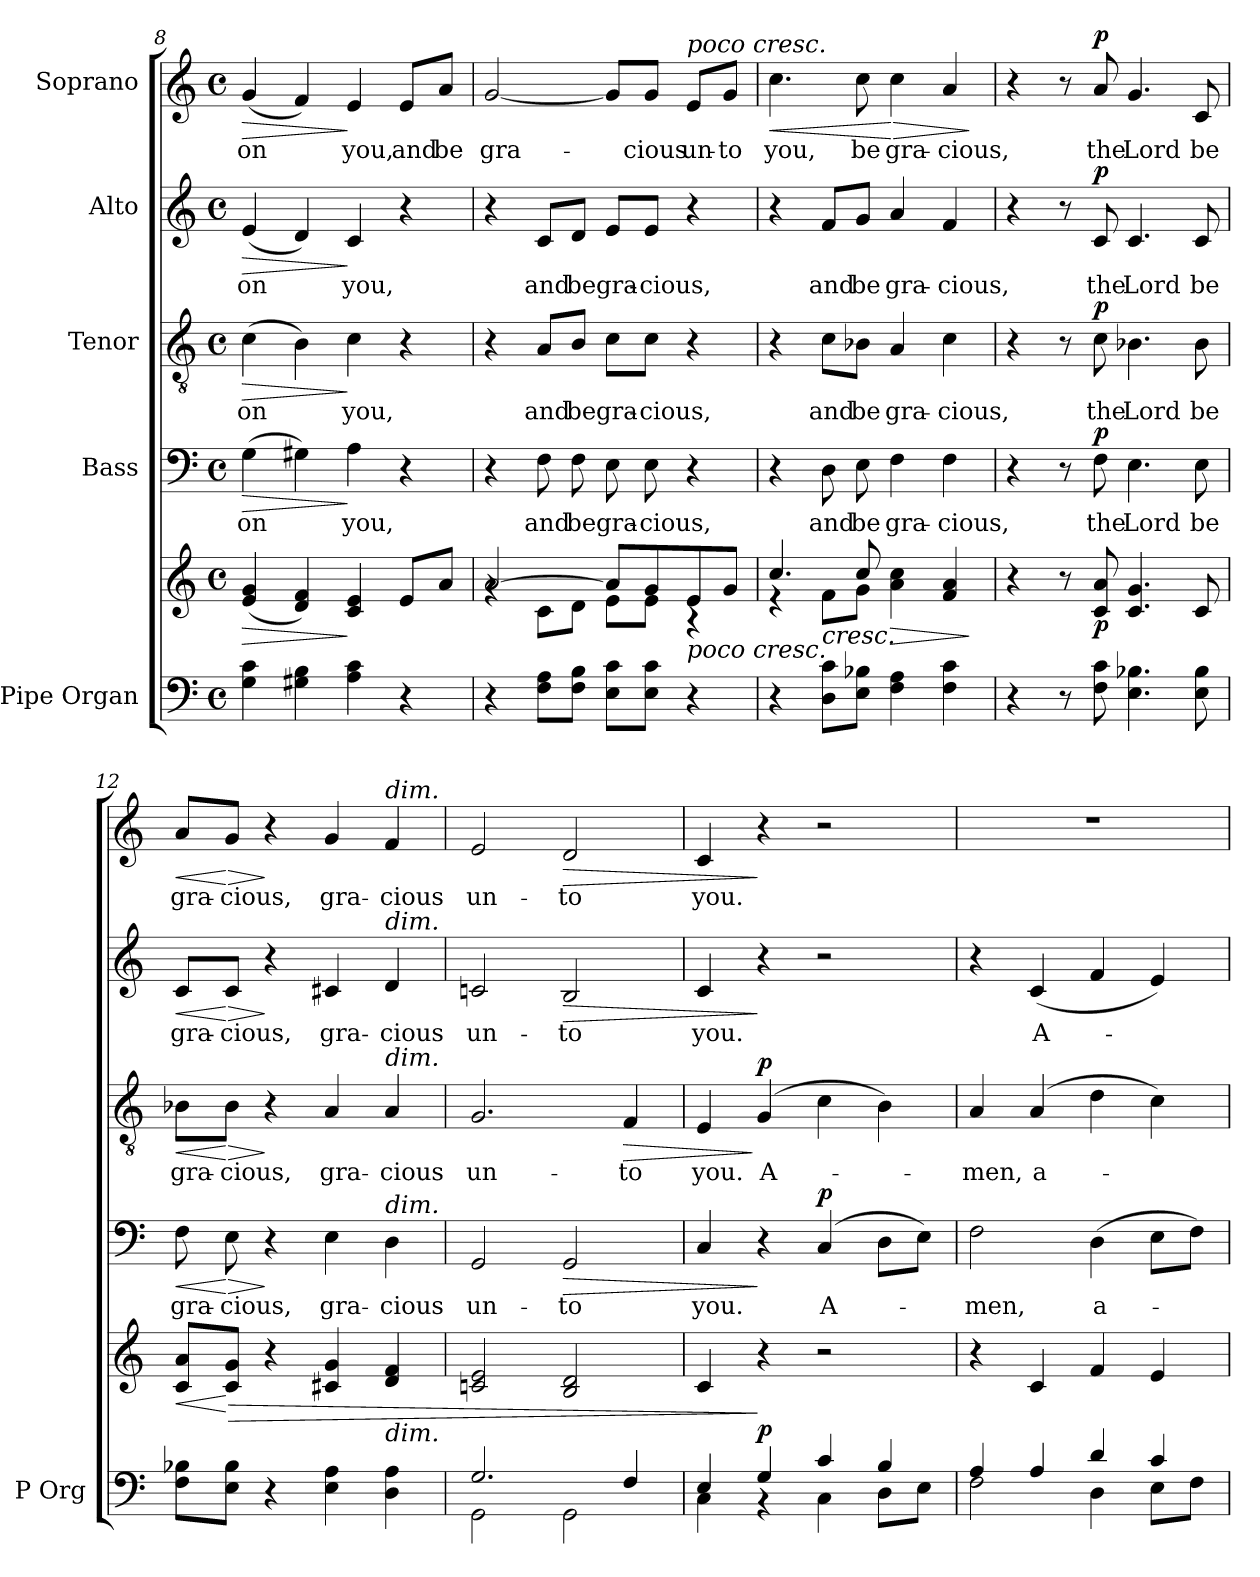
**kern	**kern	**dynam	**kern	**text	**dynam	**kern	**text	**dynam	**kern	**text	**dynam	**kern	**text	**dynam
*part5	*part5	*part5	*part4	*part4	*part4	*part3	*part3	*part3	*part2	*part2	*part2	*part1	*part1	*part1
*staff6	*staff5	*staff5/6	*staff4	*staff4	*staff4	*staff3	*staff3	*staff3	*staff2	*staff2	*staff2	*staff1	*staff1	*staff1
*I"Pipe Organ	*	*	*I"Bass	*	*	*I"Tenor	*	*	*I"Alto	*	*	*I"Soprano	*	*
*I'P Org	*	*	*	*	*	*	*	*	*	*	*	*	*	*
*clefF4	*clefG2	*	*clefF4	*	*	*clefGv2	*	*	*clefG2	*	*	*clefG2	*	*
*k[]	*k[]	*	*k[]	*	*	*k[]	*	*	*k[]	*	*	*k[]	*	*
*M4/4	*M4/4	*	*M4/4	*	*	*M4/4	*	*	*M4/4	*	*	*M4/4	*	*
*met(c)	*met(c)	*	*met(c)	*	*	*met(c)	*	*	*met(c)	*	*	*met(c)	*	*
=8	=8	=8	=8	=8	=8	=8	=8	=8	=8	=8	=8	=8	=8	=8
!	!	!LO:HP:b	!	!LO:LY:b	!LO:HP:b	!	!LO:LY:b	!LO:HP:b	!	!LO:LY:b	!LO:HP:b	!	!LO:LY:b	!LO:HP:b
4G\ 4c\	(<4e/ 4g/	>	(>4G\	-on	>	(>4c\	-on	>	(<4e/	-on	>	(<4g/	-on	>
4G#X\ 4B\	4d/ 4f/)	.	4G#X\)	.	.	4B\)	.	.	4d/)	.	.	4f/)	.	.
!	!	!	!	!LO:LY:b	!	!	!LO:LY:b	!	!	!LO:LY:b	!	!	!LO:LY:b	!
4A\ 4c\	4c/ 4e/	]	4A\	you,	]	4c\	you,	]	4c/	you,	]	4e/	you,	]
!	!	!	!	!	!	!	!	!	!	!	!	!	!LO:LY:b	!
4r	8e/L	.	4r	.	.	4r	.	.	4r	.	.	8e/L	and	.
!	!	!	!	!	!	!	!	!	!	!	!	!	!LO:LY:b	!
.	8a/J	.	.	.	.	.	.	.	.	.	.	8a/J	be	.
!!LO:PB:g=z
=9	=9	=9	=9	=9	=9	=9	=9	=9	=9	=9	=9	=9	=9	=9
*	*^	*	*	*	*	*	*	*	*	*	*	*	*	*
!	!	!	!	!	!	!	!	!	!	!	!	!	!	!LO:LY:b	!
4r	[2a/	4rg	.	4r	.	.	4r	.	.	4r	.	.	[2g/	gra-	.
!	!	!	!	!	!LO:LY:b	!	!	!LO:LY:b	!	!	!LO:LY:b	!	!	!	!
8F\ 8A\L	.	8c\L	.	8F\	and	.	8A/L	and	.	8c/L	and	.	.	.	.
!	!	!	!	!	!LO:LY:b	!	!	!LO:LY:b	!	!	!LO:LY:b	!	!	!	!
8F\ 8B\J	.	8d\J	.	8F\	be	.	8B/J	be	.	8d/J	be	.	.	.	.
!	!	!	!	!	!LO:LY:b	!	!	!LO:LY:b	!	!	!LO:LY:b	!	!	!	!
8E\ 8c\L	8a/L]	8e\L	.	8E\	gra-	.	8c\L	gra-	.	8e/L	gra-	.	8g/L]	.	.
!	!	!	!	!	!LO:LY:b	!	!	!LO:LY:b	!	!	!LO:LY:b	!	!	!LO:LY:b	!
8E\ 8c\J	8g/	8e\J	.	8E\	-cious,	.	8c\J	-cious,	.	8e/J	-cious,	.	8g/J	-cious	.
!	!	!	!	!	!	!	!	!	!	!	!	!	!LO:TX:a:i:t=poco cresc.	!	!
!	!LO:TX:b:i:t=poco cresc.	!	!	!	!	!	!	!	!	!	!	!	!	!	!
!	!	!	!	!	!	!	!	!	!	!	!	!	!	!LO:LY:b	!
4r	8e/	4rA	.	4r	.	.	4r	.	.	4r	.	.	8e/L	un-	.
!	!	!	!	!	!	!	!	!	!	!	!	!	!	!LO:LY:b	!
.	8g/J	.	.	.	.	.	.	.	.	.	.	.	8g/J	-to	.
=10	=10	=10	=10	=10	=10	=10	=10	=10	=10	=10	=10	=10	=10	=10	=10
!	!	!	!	!	!	!	!	!	!	!	!	!	!	!LO:LY:b	!LO:HP:b
4r	4.cc/	4r	.	4r	.	.	4r	.	.	4r	.	.	4.cc\	you,	<
!	!	!	!LO:HP:b	!	!LO:LY:b	!	!	!LO:LY:b	!	!	!LO:LY:b	!	!	!	!
8D\ 8c\L	.	8f\L	<	8D\	and	.	8c\L	and	.	8f/L	and	.	.	.	.
!	!	!	!	!	!LO:LY:b	!	!	!LO:LY:b	!	!	!LO:LY:b	!	!	!LO:LY:b	!
8E\ 8B-X\J	8cc/	8g\J	.	8E\	be	.	8B-X\J	be	.	8g/J	be	.	8cc\	be	.
!	!	!	!LO:HP:b	!	!LO:LY:b	!	!	!LO:LY:b	!	!	!LO:LY:b	!	!	!LO:LY:b	!LO:HP:n=1:b
4F\ 4A\	4a\ 4cc\	2ryy	>	4F\	gra-	.	4A/	gra-	.	4a/	gra-	.	4cc\	gra-	[ >
!	!	!	!	!	!LO:LY:b	!	!	!LO:LY:b	!	!	!LO:LY:b	!	!	!LO:LY:b	!
4F\ 4c\	4f/ 4a/	.	.	4F\	-cious,	.	4c\	-cious,	.	4f/	-cious,	.	4a/	-cious,	.
*	*v	*v	*	*	*	*	*	*	*	*	*	*	*	*	*
.	.	]	.	.	.	.	.	.	.	.	.	.	.	]
=11	=11	=11	=11	=11	=11	=11	=11	=11	=11	=11	=11	=11	=11	=11
4r	4r	.	4r	.	.	4r	.	.	4r	.	.	4r	.	.
8r	8r	.	8r	.	.	8r	.	.	8r	.	.	8r	.	.
!	!	!LO:DY:b	!	!LO:LY:b	!LO:DY:a	!	!LO:LY:b	!LO:DY:a	!	!LO:LY:b	!LO:DY:a	!	!LO:LY:b	!LO:DY:a
8F\ 8c\	8c/ 8a/	p	8F\	the	p	8c\	the	p	8c/	the	p	8a/	the	p
!	!	!	!	!LO:LY:b	!	!	!LO:LY:b	!	!	!LO:LY:b	!	!	!LO:LY:b	!
4.E\ 4.B-X\	4.c/ 4.g/	.	4.E\	Lord	.	4.B-X\	Lord	.	4.c/	Lord	.	4.g/	Lord	.
!	!	!	!	!LO:LY:b	!	!	!LO:LY:b	!	!	!LO:LY:b	!	!	!LO:LY:b	!
8E\ 8B-\	8c/	.	8E\	be	.	8B-\	be	.	8c/	be	.	8c/	be	.
=12	=12	=12	=12	=12	=12	=12	=12	=12	=12	=12	=12	=12	=12	=12
!	!	!LO:HP:b	!	!LO:LY:b	!LO:HP:b	!	!LO:LY:b	!LO:HP:b	!	!LO:LY:b	!LO:HP:b	!	!LO:LY:b	!LO:HP:b
8F\ 8B-X\L	8c/ 8a/L	<	8F\	gra-	<	8B-X\L	gra-	<	8c/L	gra-	<	8a/L	gra-	<
!	!	!LO:HP:n=1:b	!	!LO:LY:b	!LO:HP:n=1:b	!	!LO:LY:b	!LO:HP:n=1:b	!	!LO:LY:b	!LO:HP:n=1:b	!	!LO:LY:b	!LO:HP:n=1:b
8E\ 8B-\J	8c/ 8g/J	[ >	8E\	-cious,	[ >	8B-\J	-cious,	[ >	8c/J	-cious,	[ >	8g/J	-cious,	[ >
4r	4r	[	4r	.	]	4r	.	]	4r	.	]	4r	.	]
!	!	!	!	!LO:LY:b	!	!	!LO:LY:b	!	!	!LO:LY:b	!	!	!LO:LY:b	!
4E\ 4A\	4c#X/ 4g/	.	4E\	gra-	.	4A/	gra-	.	4c#X/	gra-	.	4g/	gra-	.
!	!	!	!	!	!	!	!	!	!	!	!	!LO:TX:a:i:t=dim.	!	!
!	!	!	!	!	!	!	!	!	!LO:TX:a:i:t=dim.	!	!	!	!	!
!	!	!	!	!	!	!LO:TX:a:i:t=dim.	!	!	!	!	!	!	!	!
!	!	!	!LO:TX:a:i:t=dim.	!	!	!	!	!	!	!	!	!	!	!
!	!LO:TX:b:i:t=dim.	!	!	!	!	!	!	!	!	!	!	!	!	!
!	!	!	!	!LO:LY:b	!	!	!LO:LY:b	!	!	!LO:LY:b	!	!	!LO:LY:b	!
4D\ 4A\	4d/ 4f/	.	4D\	-cious	.	4A/	-cious	.	4d/	-cious	.	4f/	-cious	.
=13	=13	=13	=13	=13	=13	=13	=13	=13	=13	=13	=13	=13	=13	=13
*^	*	*	*	*	*	*	*	*	*	*	*	*	*	*
!	!	!	!	!	!LO:LY:b	!	!	!LO:LY:b	!	!	!LO:LY:b	!	!	!LO:LY:b	!
2.G/	2GG\	2cn/ 2e/	.	2GG/	un-	.	2.G/	un-	.	2cn/	un-	.	2e/	un-	.
!	!	!	!	!	!LO:LY:b	!LO:HP:b	!	!	!	!	!LO:LY:b	!LO:HP:b	!	!LO:LY:b	!LO:HP:b
.	2GG\	2B/ 2d/	.	2GG/	-to	>	.	.	.	2B/	-to	>	2d/	-to	>
!	!	!	!	!	!	!	!	!LO:LY:b	!LO:HP:b	!	!	!	!	!	!
4F/	.	.	.	.	.	.	4F/	-to	>	.	.	.	.	.	.
=14	=14	=14	=14	=14	=14	=14	=14	=14	=14	=14	=14	=14	=14	=14	=14
!	!	!	!	!	!LO:LY:b	!	!	!LO:LY:b	!	!	!LO:LY:b	!	!	!LO:LY:b	!
4E/	4C\	4c/	.	4C/	you.	.	4E/	you.	.	4c/	you.	.	4c/	you.	.
!	!	!	!LO:DY:n=1:a=2	!	!	!	!	!LO:LY:b	!LO:DY:n=1:a	!	!	!	!	!	!
4G/	4r	4r	] p	4r	.	]	(>4G/	A-	] p	4r	.	]	4r	.	]
!	!	!	!	!	!LO:LY:b	!LO:DY:a	!	!	!	!	!	!	!	!	!
4c/	4C\	2r	.	(>4C/	A-	p	4c\	.	.	2r	.	.	2r	.	.
4B/	8D\L	.	.	8D\L	.	.	4B\)	.	.	.	.	.	.	.	.
.	8E\J	.	.	8E\J)	.	.	.	.	.	.	.	.	.	.	.
=15	=15	=15	=15	=15	=15	=15	=15	=15	=15	=15	=15	=15	=15	=15	=15
!	!	!	!	!	!LO:LY:b	!	!	!LO:LY:b	!	!	!	!	!	!	!
4A/	2F\	4r	.	2F\	-men,	.	4A/	-men,	.	4r	.	.	1r	.	.
!	!	!	!	!	!	!	!	!LO:LY:b	!	!	!LO:LY:b	!	!	!	!
4A/	.	4c/	.	.	.	.	(>4A/	a-	.	(<4c/	A-	.	.	.	.
!	!	!	!	!	!LO:LY:b	!	!	!	!	!	!	!	!	!	!
4d/	4D\	4f/	.	(>4D\	a-	.	4d\	.	.	4f/	.	.	.	.	.
4c/	8E\L	4e/	.	8E\L	.	.	4c\)	.	.	4e/)	.	.	.	.	.
.	8F\J	.	.	8F\J)	.	.	.	.	.	.	.	.	.	.	.
*v	*v	*	*	*	*	*	*	*	*	*	*	*	*	*	*
=	=	=	=	=	=	=	=	=	=	=	=	=	=	=
*-	*-	*-	*-	*-	*-	*-	*-	*-	*-	*-	*-	*-	*-	*-
